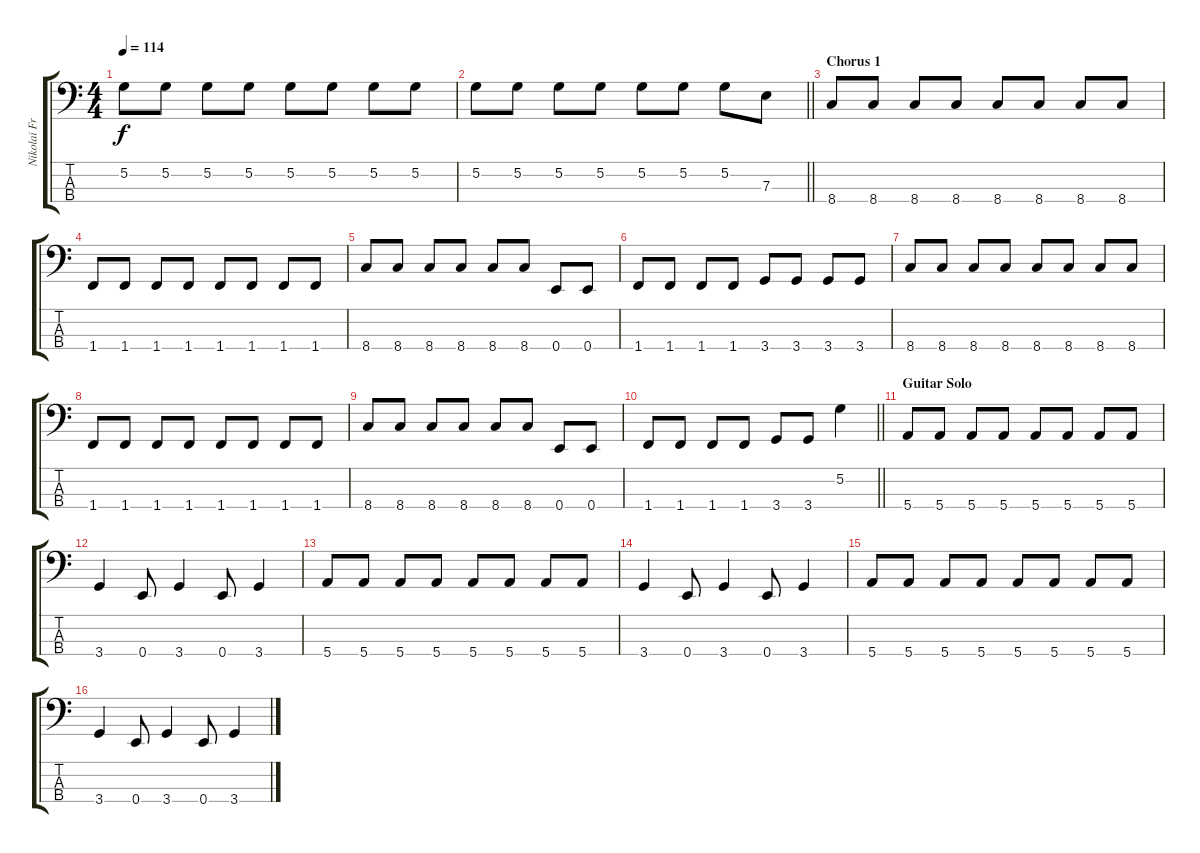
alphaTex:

\track ("Nikolai Fraiture" "Nikolai Fr") {instrument electricbassfinger}
\staff {score tabs}
\tuning (G2 D2 A1 E1) {hide}
\ts (4 4)
\tempo 114
\clef f4
\ks c
5.2.8{dy f} 5.2.8 5.2.8 5.2.8 5.2.8 5.2.8 5.2.8 5.2.8 |
\barLineRight lightlight
5.2.8 5.2.8 5.2.8 5.2.8 5.2.8 5.2.8 5.2.8 7.3.8 |
\section ("" "Chorus 1")
8.4.8 8.4.8 8.4.8 8.4.8 8.4.8 8.4.8 8.4.8 8.4.8 |
1.4.8 1.4.8 1.4.8 1.4.8 1.4.8 1.4.8 1.4.8 1.4.8 |
8.4.8 8.4.8 8.4.8 8.4.8 8.4.8 8.4.8 0.4.8 0.4.8 |
1.4.8 1.4.8 1.4.8 1.4.8 3.4.8 3.4.8 3.4.8 3.4.8 |
8.4.8 8.4.8 8.4.8 8.4.8 8.4.8 8.4.8 8.4.8 8.4.8 |
1.4.8 1.4.8 1.4.8 1.4.8 1.4.8 1.4.8 1.4.8 1.4.8 |
8.4.8 8.4.8 8.4.8 8.4.8 8.4.8 8.4.8 0.4.8 0.4.8 |
\barLineRight lightlight
1.4.8 1.4.8 1.4.8 1.4.8 3.4.8 3.4.8 5.2.4 |
\section ("" "Guitar Solo")
5.4.8 5.4.8 5.4.8 5.4.8 5.4.8 5.4.8 5.4.8 5.4.8 |
3.4.4 0.4.8 3.4.4 0.4.8 3.4.4 |
5.4.8 5.4.8 5.4.8 5.4.8 5.4.8 5.4.8 5.4.8 5.4.8 |
3.4.4 0.4.8 3.4.4 0.4.8 3.4.4 |
5.4.8 5.4.8 5.4.8 5.4.8 5.4.8 5.4.8 5.4.8 5.4.8 |
3.4.4 0.4.8 3.4.4 0.4.8 3.4.4
